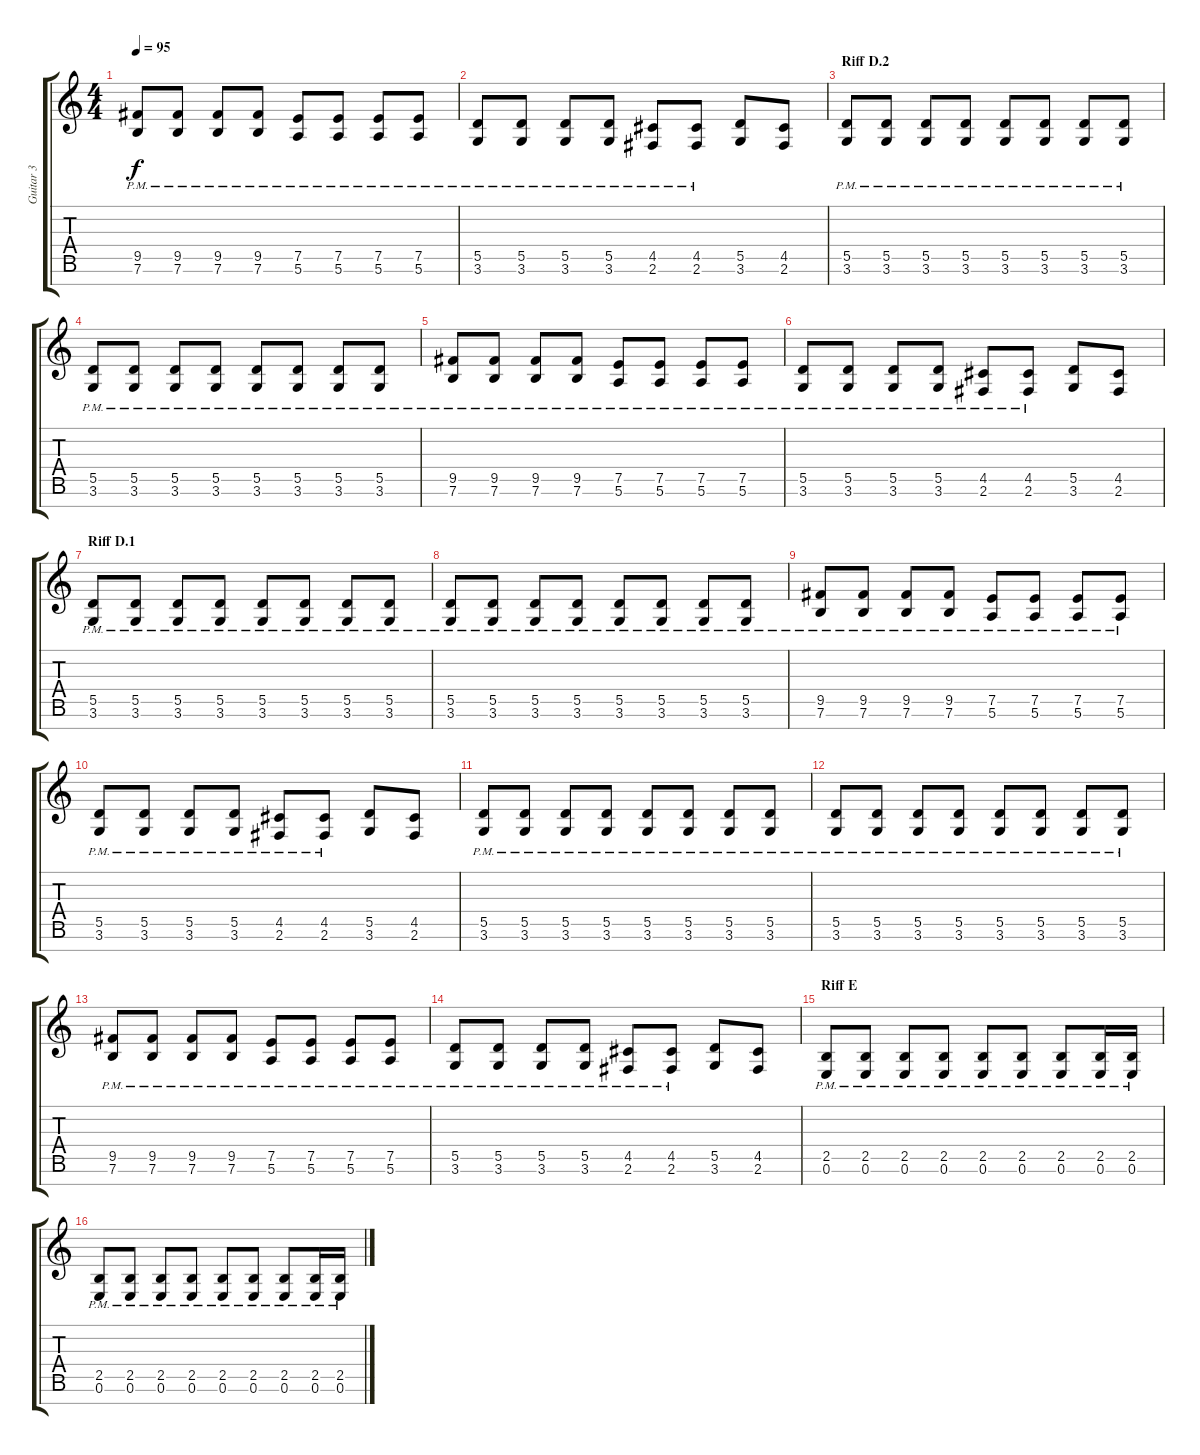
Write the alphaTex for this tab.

\track ("Guitar 3" "Guitar 3") {instrument distortionguitar}
\staff {score tabs}
\tuning (E4 B3 G3 D3 A2 E2 B1) {hide}
\ts (4 4)
\tempo 95
\clef g2
\ks c
(9.5{pm} 7.6{pm}).8{dy f} (9.5{pm} 7.6{pm}).8 (9.5{pm} 7.6{pm}).8 (9.5{pm} 7.6{pm}).8 (7.5{pm} 5.6{pm}).8 (7.5{pm} 5.6{pm}).8 (7.5{pm} 5.6{pm}).8 (7.5{pm} 5.6{pm}).8 |
(5.5{pm} 3.6{pm}).8 (5.5{pm} 3.6{pm}).8 (5.5{pm} 3.6{pm}).8 (5.5{pm} 3.6{pm}).8 (4.5{pm} 2.6{pm}).8 (4.5{pm} 2.6{pm}).8 (5.5 3.6).8 (4.5 2.6).8 |
\section ("" "Riff D.2")
(5.5{pm} 3.6{pm}).8 (5.5{pm} 3.6{pm}).8 (5.5{pm} 3.6{pm}).8 (5.5{pm} 3.6{pm}).8 (5.5{pm} 3.6{pm}).8 (5.5{pm} 3.6{pm}).8 (5.5{pm} 3.6{pm}).8 (5.5{pm} 3.6{pm}).8 |
(5.5{pm} 3.6{pm}).8 (5.5{pm} 3.6{pm}).8 (5.5{pm} 3.6{pm}).8 (5.5{pm} 3.6{pm}).8 (5.5{pm} 3.6{pm}).8 (5.5{pm} 3.6{pm}).8 (5.5{pm} 3.6{pm}).8 (5.5{pm} 3.6{pm}).8 |
(9.5{pm} 7.6{pm}).8 (9.5{pm} 7.6{pm}).8 (9.5{pm} 7.6{pm}).8 (9.5{pm} 7.6{pm}).8 (7.5{pm} 5.6{pm}).8 (7.5{pm} 5.6{pm}).8 (7.5{pm} 5.6).8 (7.5{pm} 5.6{pm}).8 |
(5.5{pm} 3.6{pm}).8 (5.5{pm} 3.6{pm}).8 (5.5{pm} 3.6{pm}).8 (5.5{pm} 3.6{pm}).8 (4.5{pm} 2.6{pm}).8 (4.5{pm} 2.6{pm}).8 (5.5 3.6).8 (4.5 2.6).8 |
\section ("" "Riff D.1")
(5.5{pm} 3.6{pm}).8 (5.5{pm} 3.6{pm}).8 (5.5{pm} 3.6{pm}).8 (5.5{pm} 3.6{pm}).8 (5.5{pm} 3.6{pm}).8 (5.5{pm} 3.6{pm}).8 (5.5{pm} 3.6{pm}).8 (5.5{pm} 3.6{pm}).8 |
(5.5{pm} 3.6{pm}).8 (5.5{pm} 3.6{pm}).8 (5.5{pm} 3.6{pm}).8 (5.5{pm} 3.6{pm}).8 (5.5{pm} 3.6{pm}).8 (5.5{pm} 3.6{pm}).8 (5.5{pm} 3.6{pm}).8 (5.5{pm} 3.6{pm}).8 |
(9.5{pm} 7.6{pm}).8 (9.5{pm} 7.6{pm}).8 (9.5{pm} 7.6{pm}).8 (9.5{pm} 7.6{pm}).8 (7.5{pm} 5.6{pm}).8 (7.5{pm} 5.6{pm}).8 (7.5{pm} 5.6{pm}).8 (7.5{pm} 5.6{pm}).8 |
(5.5{pm} 3.6{pm}).8 (5.5{pm} 3.6{pm}).8 (5.5{pm} 3.6{pm}).8 (5.5{pm} 3.6{pm}).8 (4.5{pm} 2.6{pm}).8 (4.5{pm} 2.6{pm}).8 (5.5 3.6).8 (4.5 2.6).8 |
(5.5{pm} 3.6{pm}).8 (5.5{pm} 3.6{pm}).8 (5.5{pm} 3.6{pm}).8 (5.5{pm} 3.6{pm}).8 (5.5{pm} 3.6{pm}).8 (5.5{pm} 3.6{pm}).8 (5.5{pm} 3.6{pm}).8 (5.5{pm} 3.6{pm}).8 |
(5.5{pm} 3.6{pm}).8 (5.5{pm} 3.6{pm}).8 (5.5{pm} 3.6{pm}).8 (5.5{pm} 3.6{pm}).8 (5.5{pm} 3.6{pm}).8 (5.5{pm} 3.6{pm}).8 (5.5{pm} 3.6{pm}).8 (5.5{pm} 3.6{pm}).8 |
(9.5{pm} 7.6{pm}).8 (9.5{pm} 7.6{pm}).8 (9.5{pm} 7.6{pm}).8 (9.5{pm} 7.6{pm}).8 (7.5{pm} 5.6{pm}).8 (7.5{pm} 5.6{pm}).8 (7.5{pm} 5.6).8 (7.5{pm} 5.6{pm}).8 |
(5.5{pm} 3.6{pm}).8 (5.5{pm} 3.6{pm}).8 (5.5{pm} 3.6{pm}).8 (5.5{pm} 3.6{pm}).8 (4.5{pm} 2.6{pm}).8 (4.5{pm} 2.6{pm}).8 (5.5 3.6).8 (4.5 2.6).8 |
\section ("" "Riff E")
(2.5{pm} 0.6{pm}).8 (2.5{pm} 0.6{pm}).8 (2.5{pm} 0.6{pm}).8 (2.5{pm} 0.6{pm}).8 (2.5{pm} 0.6{pm}).8 (2.5{pm} 0.6{pm}).8 (2.5{pm} 0.6{pm}).8 (2.5{pm} 0.6{pm}).16 (2.5{pm} 0.6{pm}).16 |
(2.5{pm} 0.6{pm}).8 (2.5{pm} 0.6{pm}).8 (2.5{pm} 0.6{pm}).8 (2.5{pm} 0.6{pm}).8 (2.5{pm} 0.6{pm}).8 (2.5{pm} 0.6{pm}).8 (2.5{pm} 0.6{pm}).8 (2.5{pm} 0.6{pm}).16 (2.5{pm} 0.6{pm}).16
